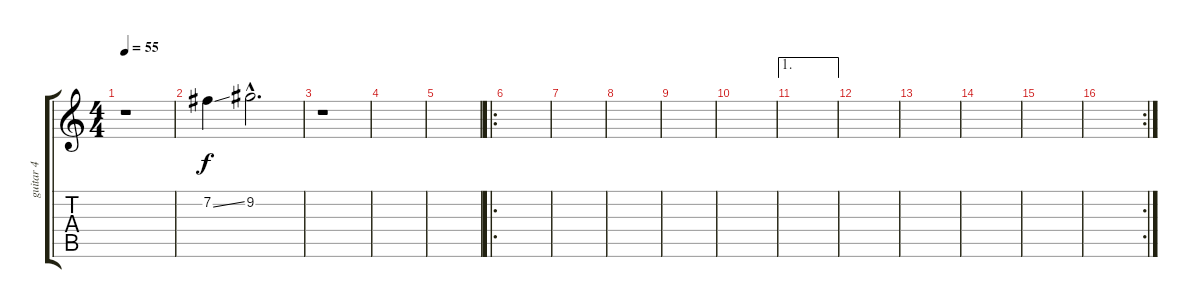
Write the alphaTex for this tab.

\track ("guitar 4" "guitar 4") {instrument electricguitarjazz}
\staff {score tabs}
\tuning (E4 B3 G3 D3 A2 E2) {hide}
\ts (4 4)
\tempo 55
\clef g2
\ks c
r.1{dy f} |
7.2{ss}.4 9.2{hac}.2{d} |
r.1 |
|
|
\ro
|
|
|
|
|
\ae 1
|
|
|
|
|
\rc 2
